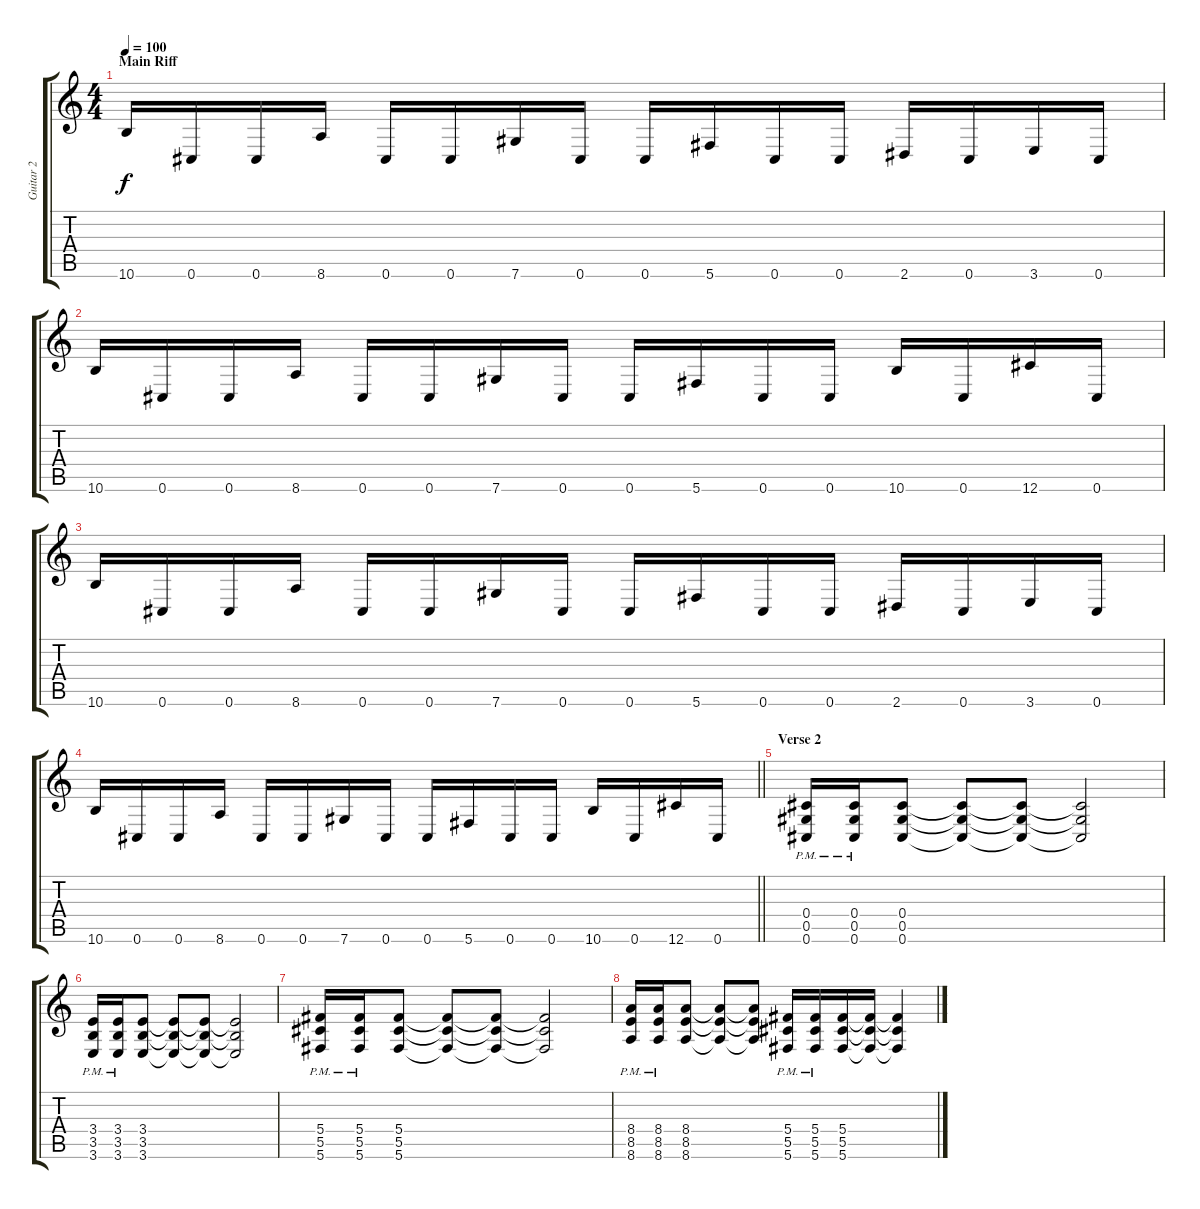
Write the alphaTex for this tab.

\track ("Guitar 2" "Guitar 2") {instrument distortionguitar}
\staff {score tabs}
\tuning (Eb4 Bb3 Gb3 Db3 Ab2 Db2) {hide}
\ts (4 4)
\section ("" "Main Riff")
\tempo 100
\clef g2
\ks c
10.6.16{dy f volume 10} 0.6.16 0.6.16 8.6.16 0.6.16 0.6.16 7.6.16 0.6.16 0.6.16 5.6.16 0.6.16 0.6.16 2.6.16 0.6.16 3.6.16 0.6.16 |
10.6.16 0.6.16 0.6.16 8.6.16 0.6.16 0.6.16 7.6.16 0.6.16 0.6.16 5.6.16 0.6.16 0.6.16 10.6.16 0.6.16 12.6.16 0.6.16 |
10.6.16{volume 10} 0.6.16 0.6.16 8.6.16 0.6.16 0.6.16 7.6.16 0.6.16 0.6.16 5.6.16 0.6.16 0.6.16 2.6.16 0.6.16 3.6.16 0.6.16 |
\barLineRight lightlight
10.6.16 0.6.16 0.6.16 8.6.16 0.6.16 0.6.16 7.6.16 0.6.16 0.6.16 5.6.16 0.6.16 0.6.16 10.6.16 0.6.16 12.6.16 0.6.16 |
\section ("" "Verse 2")
(0.4{pm} 0.5{pm} 0.6{pm}).16 (0.4{pm} 0.5{pm} 0.6{pm}).16 (0.4 0.5 0.6).8 (0.4{t} 0.5{t} 0.6{t}).8 (0.4{t} 0.5{t} 0.6{t}).8 (0.4{t} 0.5{t} 0.6{t}).2 |
(3.4{pm} 3.5{pm} 3.6{pm}).16 (3.4{pm} 3.5{pm} 3.6{pm}).16 (3.4 3.5 3.6).8 (3.4{t} 3.5{t} 3.6{t}).8 (3.4{t} 3.5{t} 3.6{t}).8 (3.4{t} 3.5{t} 3.6{t}).2 |
(5.4{pm} 5.5{pm} 5.6{pm}).16 (5.4{pm} 5.5{pm} 5.6{pm}).16 (5.4 5.5 5.6).8 (5.4{t} 5.5{t} 5.6{t}).8 (5.4{t} 5.5{t} 5.6{t}).8 (5.4{t} 5.5{t} 5.6{t}).2 |
(8.4{pm} 8.5{pm} 8.6{pm}).16 (8.4{pm} 8.5{pm} 8.6{pm}).16 (8.4 8.5 8.6).8 (8.4{t} 8.5{t} 8.6{t}).8 (8.4{t} 8.5{t} 8.6{t}).8 (5.4{pm} 5.5{pm} 5.6{pm}).16 (5.4{pm} 5.5{pm} 5.6{pm}).16 (5.4 5.5 5.6).16 (5.4{t} 5.5{t} 5.6{t}).16 (5.4{t} 5.5{t} 5.6{t}).4
